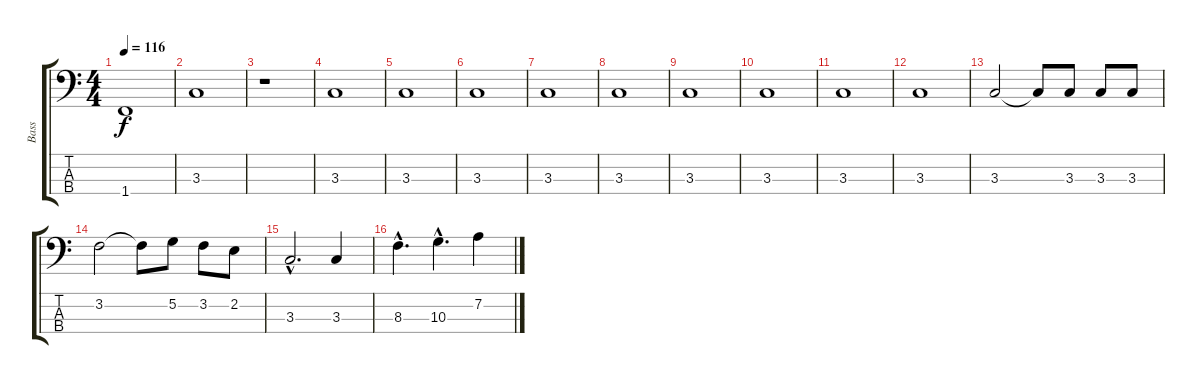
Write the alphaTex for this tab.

\track ("Bass" "Bass") {instrument electricbassfinger}
\staff {score tabs}
\tuning (G2 D2 A1 E1) {hide}
\ts (4 4)
\tempo 116
\clef f4
\ks c
1.4.1{dy f} |
3.3.1 |
r.1 |
3.3.1 |
3.3.1 |
3.3.1 |
3.3.1 |
3.3.1 |
3.3.1 |
3.3.1 |
3.3.1 |
3.3.1 |
3.3.2 3.3{t}.8 3.3.8 3.3.8 3.3.8 |
3.2.2 3.2{t}.8 5.2.8 3.2.8 2.2.8 |
3.3{hac}.2{d} 3.3.4 |
8.3{hac}.4{d} 10.3{hac}.4{d} 7.2.4
